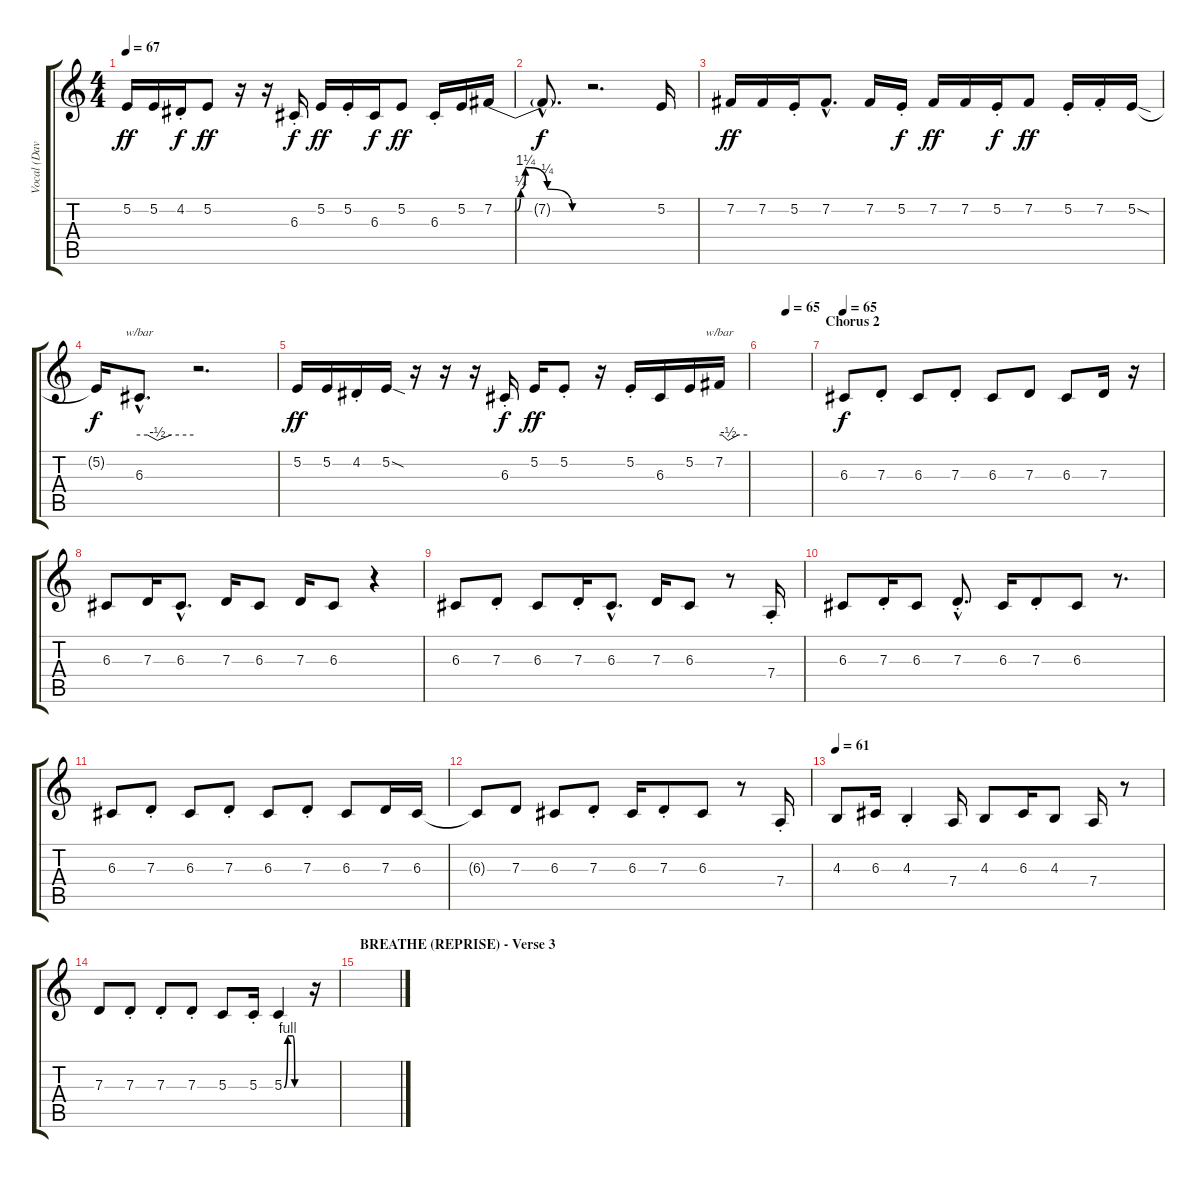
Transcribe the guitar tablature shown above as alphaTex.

\track ("Vocal (David) / Clocks R-1" "Vocal (Dav") {instrument bassoon}
\staff {score tabs}
\tuning (E4 B3 G3 D3 A2 E2) {hide}
\ts (4 4)
\tempo 67
\clef g2
\ks c
5.2.16{dy ff} 5.2.16 4.2{st}.16{dy f} 5.2.8{dy ff} r.16 r.16 6.3{st}.16{dy f} 5.2.16{dy ff} 5.2{st}.16 6.3.16{dy f} 5.2.8{dy ff} 6.3{st}.16 5.2.16 7.2{be (custom 0 0 13 0 17 1 20 5 34 1 50 0 60 0)}.16 |
7.2{hac t}.8{d dy f} r.2{d} 5.2.16 |
7.2.16{dy ff} 7.2.16 5.2{st}.16 7.2{hac}.8{d} 7.2.16 5.2{st}.16{dy f} 7.2.16{dy ff} 7.2.16 5.2{st}.16{dy f} 7.2.8{dy ff} 5.2{st}.16 7.2{st}.16 5.2{sod}.16 |
5.2{t}.16{dy f} 6.3{hac}.8{d tbe (custom default 0 0 9 0 20 -2 35 0 60 0)} r.2{d} |
5.2.16{dy ff} 5.2.16 4.2{st}.16 5.2{sod}.16 r.16 r.16 r.16 6.3{st}.16{dy f} 5.2.16{dy ff} 5.2{st}.8 r.16 5.2{st}.16 6.3.16 5.2.16 7.2.16{tbe (custom default 0 0 6 0 19 -2 41 0 60 0)} |
\tempo (65 0.5)
|
\section ("" "Chorus 2")
\tempo 65
6.3.8{dy f} 7.3{st}.8 6.3.8 7.3{st}.8 6.3.8 7.3.8 6.3.8 7.3.16 r.16 |
6.3.8 7.3.16 6.3{hac}.8{d} 7.3.16 6.3.8 7.3.16 6.3.8 r.4 |
6.3.8 7.3{st}.8 6.3.8 7.3{st}.16 6.3{hac}.8{d} 7.3.16 6.3.8 r.8 7.4{st}.16 |
6.3.8 7.3{st}.16 6.3.8 7.3{hac st}.8{d} 6.3.16 7.3{st}.8 6.3.8 r.8{d} |
6.3.8 7.3{st}.8 6.3.8 7.3{st}.8 6.3.8 7.3{st}.8 6.3.8 7.3.16 6.3.16 |
6.3{t}.8 7.3.8 6.3.8 7.3{st}.8 6.3.16 7.3{st}.8 6.3.8 r.8 7.4{st}.16 |
\tempo 61
4.3.8 6.3.16 4.3{st}.4 7.4.16 4.3.8 6.3.16 4.3.8 7.4.16 r.8 |
7.3.8 7.3{st}.8 7.3{st}.8 7.3{st}.8 5.3.8 5.3{st}.16 5.3{be (custom 0 0 10 4 25 4 30 0 60 0)}.4 r.16 |
\section ("" "BREATHE (REPRISE) - Verse 3")
